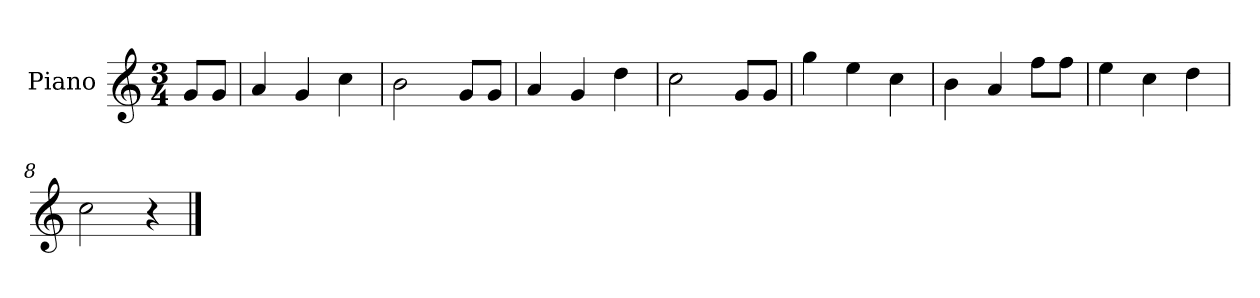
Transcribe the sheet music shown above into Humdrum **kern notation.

**kern
*part1
*staff1
*I"Piano
*I'Pno.
*clefG2
*k[]
*M3/4
=
8g/L
8g/J
=1
4a/
4g/
4cc\
=2
2b\
8g/L
8g/J
=3
4a/
4g/
4dd\
=4
2cc\
8g/L
8g/J
=5
4gg\
4ee\
4cc\
=6
4b\
4a/
8ff\L
8ff\J
=7
4ee\
4cc\
4dd\
=8
2cc\
4r
==
*-
